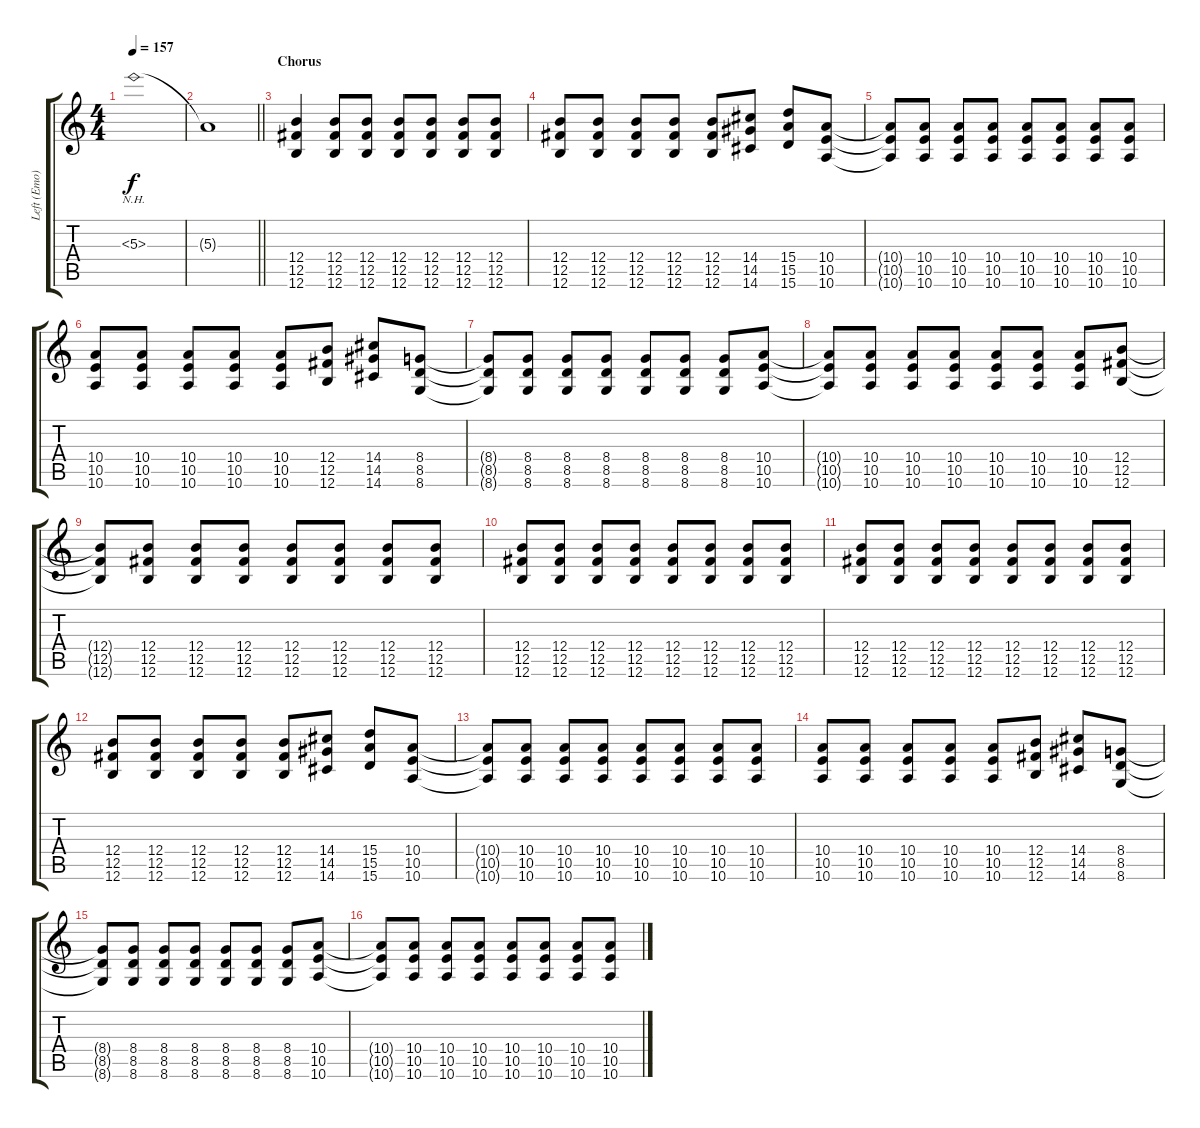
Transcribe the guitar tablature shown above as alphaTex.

\track ("Left (Emo)" "Left (Emo)") {instrument distortionguitar}
\staff {score tabs}
\tuning (Db4 Ab3 E3 B2 Gb2 B1) {hide}
\ts (4 4)
\tempo 157
\clef g2
\ks c
5.3{nh}.1{dy f} |
\barLineRight lightlight
5.3{t}.1 |
\section ("" "Chorus")
(12.4 12.5 12.6).4 (12.4 12.5 12.6).8 (12.4 12.5 12.6).8 (12.4 12.5 12.6).8 (12.4 12.5 12.6).8 (12.4 12.5 12.6).8 (12.4 12.5 12.6).8 |
(12.4 12.5 12.6).8 (12.4 12.5 12.6).8 (12.4 12.5 12.6).8 (12.4 12.5 12.6).8 (12.4 12.5 12.6).8 (14.4 14.5 14.6).8 (15.4 15.5 15.6).8 (10.4 10.5 10.6).8 |
(10.4{t} 10.5{t} 10.6{t}).8 (10.4 10.5 10.6).8 (10.4 10.5 10.6).8 (10.4 10.5 10.6).8 (10.4 10.5 10.6).8 (10.4 10.5 10.6).8 (10.4 10.5 10.6).8 (10.4 10.5 10.6).8 |
(10.4 10.5 10.6).8 (10.4 10.5 10.6).8 (10.4 10.5 10.6).8 (10.4 10.5 10.6).8 (10.4 10.5 10.6).8 (12.4 12.5 12.6).8 (14.4 14.5 14.6).8 (8.4 8.5 8.6).8 |
(8.4{t} 8.5{t} 8.6{t}).8 (8.4 8.5 8.6).8 (8.4 8.5 8.6).8 (8.4 8.5 8.6).8 (8.4 8.5 8.6).8 (8.4 8.5 8.6).8 (8.4 8.5 8.6).8 (10.4 10.5 10.6).8 |
(10.4{t} 10.5{t} 10.6{t}).8 (10.4 10.5 10.6).8 (10.4 10.5 10.6).8 (10.4 10.5 10.6).8 (10.4 10.5 10.6).8 (10.4 10.5 10.6).8 (10.4 10.5 10.6).8 (12.4 12.5 12.6).8 |
(12.4{t} 12.5{t} 12.6{t}).8 (12.4 12.5 12.6).8 (12.4 12.5 12.6).8 (12.4 12.5 12.6).8 (12.4 12.5 12.6).8 (12.4 12.5 12.6).8 (12.4 12.5 12.6).8 (12.4 12.5 12.6).8 |
(12.4 12.5 12.6).8 (12.4 12.5 12.6).8 (12.4 12.5 12.6).8 (12.4 12.5 12.6).8 (12.4 12.5 12.6).8 (12.4 12.5 12.6).8 (12.4 12.5 12.6).8 (12.4 12.5 12.6).8 |
(12.4 12.5 12.6).8 (12.4 12.5 12.6).8 (12.4 12.5 12.6).8 (12.4 12.5 12.6).8 (12.4 12.5 12.6).8 (12.4 12.5 12.6).8 (12.4 12.5 12.6).8 (12.4 12.5 12.6).8 |
(12.4 12.5 12.6).8 (12.4 12.5 12.6).8 (12.4 12.5 12.6).8 (12.4 12.5 12.6).8 (12.4 12.5 12.6).8 (14.4 14.5 14.6).8 (15.4 15.5 15.6).8 (10.4 10.5 10.6).8 |
(10.4{t} 10.5{t} 10.6{t}).8 (10.4 10.5 10.6).8 (10.4 10.5 10.6).8 (10.4 10.5 10.6).8 (10.4 10.5 10.6).8 (10.4 10.5 10.6).8 (10.4 10.5 10.6).8 (10.4 10.5 10.6).8 |
(10.4 10.5 10.6).8 (10.4 10.5 10.6).8 (10.4 10.5 10.6).8 (10.4 10.5 10.6).8 (10.4 10.5 10.6).8 (12.4 12.5 12.6).8 (14.4 14.5 14.6).8 (8.4 8.5 8.6).8 |
(8.4{t} 8.5{t} 8.6{t}).8 (8.4 8.5 8.6).8 (8.4 8.5 8.6).8 (8.4 8.5 8.6).8 (8.4 8.5 8.6).8 (8.4 8.5 8.6).8 (8.4 8.5 8.6).8 (10.4 10.5 10.6).8 |
(10.4{t} 10.5{t} 10.6{t}).8 (10.4 10.5 10.6).8 (10.4 10.5 10.6).8 (10.4 10.5 10.6).8 (10.4 10.5 10.6).8 (10.4 10.5 10.6).8 (10.4 10.5 10.6).8 (10.4 10.5 10.6).8
